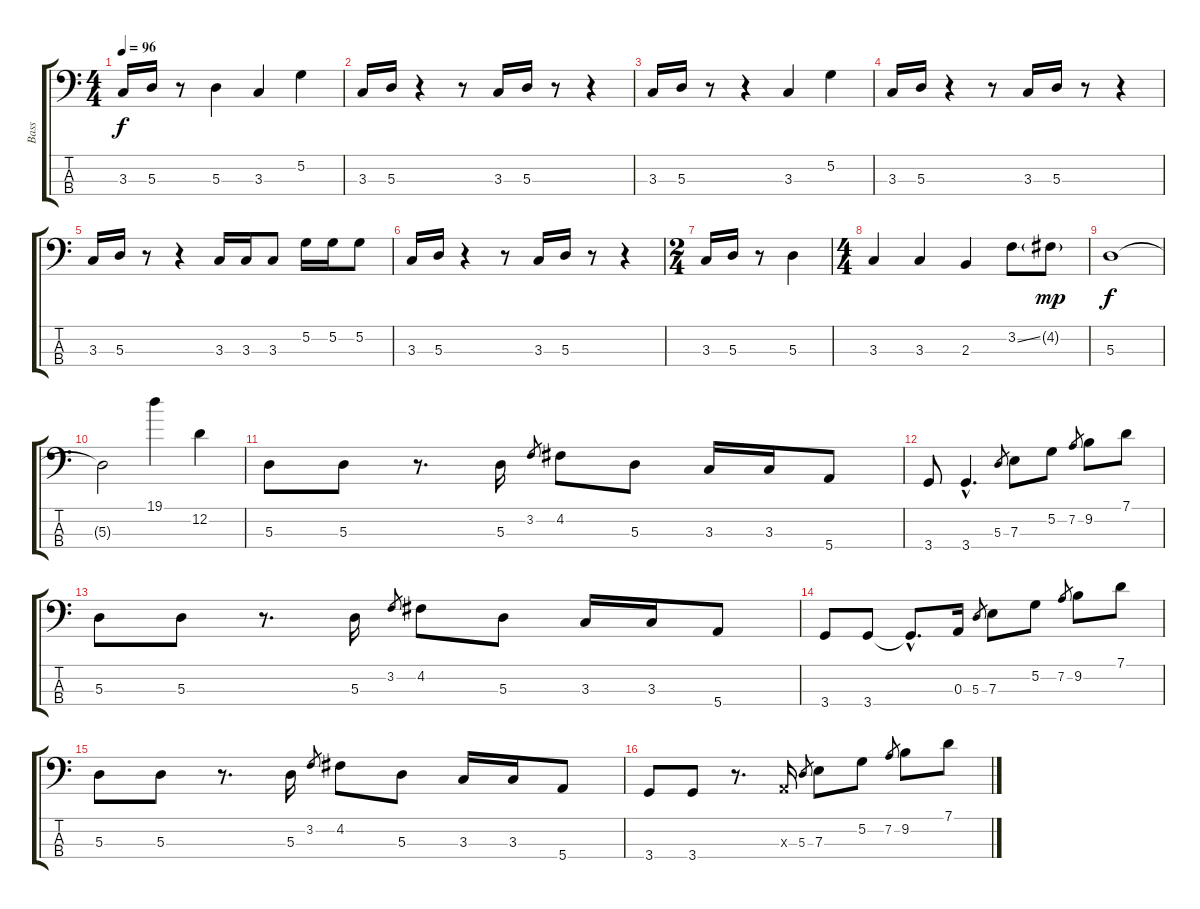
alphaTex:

\track ("Bass" "Bass") {instrument fretlessbass}
\staff {score tabs}
\tuning (G2 D2 A1 E1) {hide}
\ts (4 4)
\tempo 96
\clef f4
\ks c
3.3.16{dy f} 5.3.16 r.8 5.3.4 3.3.4 5.2.4 |
3.3.16 5.3.16 r.4 r.8 3.3.16 5.3.16 r.8 r.4 |
3.3.16 5.3.16 r.8 r.4 3.3.4 5.2.4 |
3.3.16 5.3.16 r.4 r.8 3.3.16 5.3.16 r.8 r.4 |
3.3.16 5.3.16 r.8 r.4 3.3.16 3.3.16 3.3.8 5.2.16 5.2.16 5.2.8 |
3.3.16 5.3.16 r.4 r.8 3.3.16 5.3.16 r.8 r.4 |
\ts (2 4)
3.3.16 5.3.16 r.8 5.3.4 |
\ts (4 4)
3.3.4 3.3.4 2.3.4 3.2{ss}.8 4.2{g}.8{dy mp} |
5.3.1{dy f} |
5.3{t}.2 19.1.4 12.2.4 |
5.3.8 5.3.8 r.8{d} 5.3.16 3.2.8{gr} 4.2.8 5.3.8 3.3.16 3.3.16 5.4.8 |
3.4.8 3.4{hac}.4{d} 5.3.8{gr} 7.3.8 5.2.8 7.2.8{gr} 9.2.8 7.1.8 |
5.3.8 5.3.8 r.8{d} 5.3.16 3.2.8{gr} 4.2.8 5.3.8 3.3.16 3.3.16 5.4.8 |
3.4.8 3.4.8 3.4{hac t}.8{d} 0.3.16 5.3.8{gr} 7.3.8 5.2.8 7.2.8{gr} 9.2.8 7.1.8 |
5.3.8 5.3.8 r.8{d} 5.3.16 3.2.8{gr} 4.2.8 5.3.8 3.3.16 3.3.16 5.4.8 |
3.4.8 3.4.8 r.8{d} 0.3{x}.16 5.3.8{gr} 7.3.8 5.2.8 7.2.8{gr} 9.2.8 7.1.8
